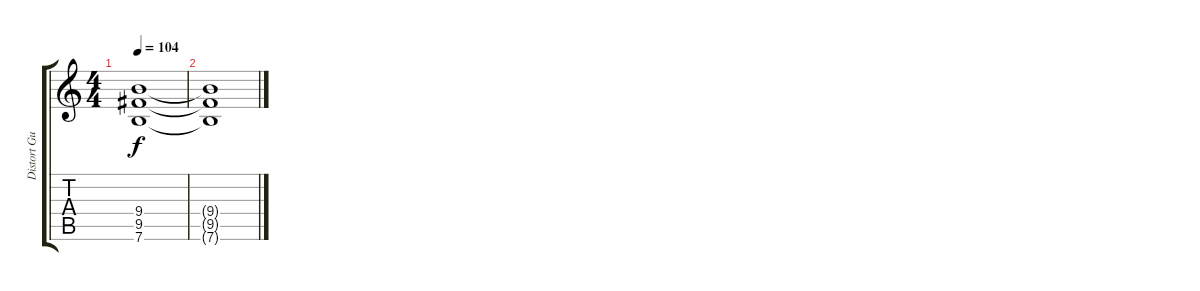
\track ("Distort Guitar" "Distort Gu") {instrument distortionguitar}
\staff {score tabs}
\tuning (E4 B3 G3 D3 A2 E2) {hide}
\ts (4 4)
\tempo 104
\clef g2
\ks c
(9.4{t} 9.5{t} 7.6{t}).1{dy f} |
(9.4{t} 9.5{t} 7.6{t}).1
